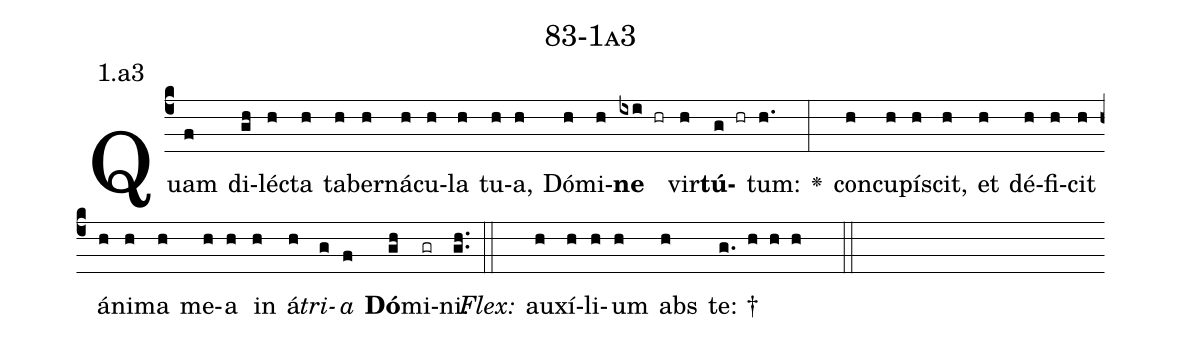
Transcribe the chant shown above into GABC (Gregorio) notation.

name: 83-1a3;
annotation: 1.a3;
%%
(c4)Quam(f) di(gh)léc(h)ta(h) ta(h)ber(h)ná(h)cu(h)la(h) tu(h)a,(h) Dó(h)mi(h)<b>ne</b>(ixi hr) vir(h)<b>tú</b>(g hr)tum:(h.) <v>\greheightstar</v>(:) con(h)cu(h)pí(h)scit,(h) et(h) dé(h)fi(h)cit(h) á(h)ni(h)ma(h) me(h)a(h) in(h) á(h)<i>tri</i>(g)<i>a</i>(f) <b>Dó</b>(gh)mi(gr)ni.(gh..) (::)
<i>Flex:</i>()  au(h)xí(h)li(h)um(h) abs(h) te: †(g. h h h  ::)

%E(h) u(h) o(g) u(f) a(gh) e.(gh..) (::)
